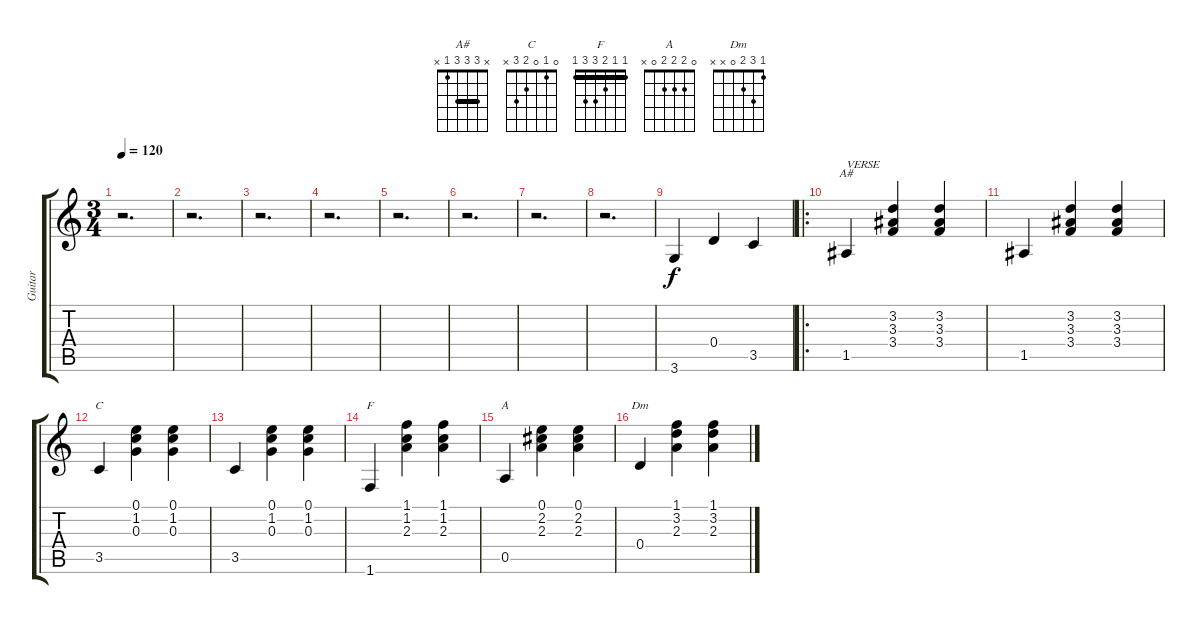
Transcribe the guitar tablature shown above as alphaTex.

\track ("Guitar" "Guitar") {instrument acousticguitarsteel}
\staff {score tabs}
\tuning (E4 B3 G3 D3 A2 E2) {hide}
\chord ("A#" x 3 3 3 1 x) {barre 3}
\chord ("C" 0 1 0 2 3 x)
\chord ("F" 1 1 2 3 3 1) {barre 1}
\chord ("A" 0 2 2 2 0 x)
\chord ("Dm" 1 3 2 0 x x)
\ts (3 4)
\tempo 120
\clef g2
\ks c
r.2{d dy f} |
r.2{d} |
r.2{d} |
r.2{d} |
r.2{d} |
r.2{d} |
r.2{d} |
r.2{d} |
3.6.4 0.4.4 3.5.4 |
\ro
1.5.4{ch "A#" txt "VERSE"} (3.2 3.3 3.4).4 (3.2 3.3 3.4).4 |
1.5.4 (3.2 3.3 3.4).4 (3.2 3.3 3.4).4 |
3.5.4{ch "C"} (0.1 1.2 0.3).4 (0.1 1.2 0.3).4 |
3.5.4 (0.1 1.2 0.3).4 (0.1 1.2 0.3).4 |
1.6.4{ch "F"} (1.1 1.2 2.3).4 (1.1 1.2 2.3).4 |
0.5.4{ch "A"} (0.1 2.2 2.3).4 (0.1 2.2 2.3).4 |
0.4.4{ch "Dm"} (1.1 3.2 2.3).4 (1.1 3.2 2.3).4
